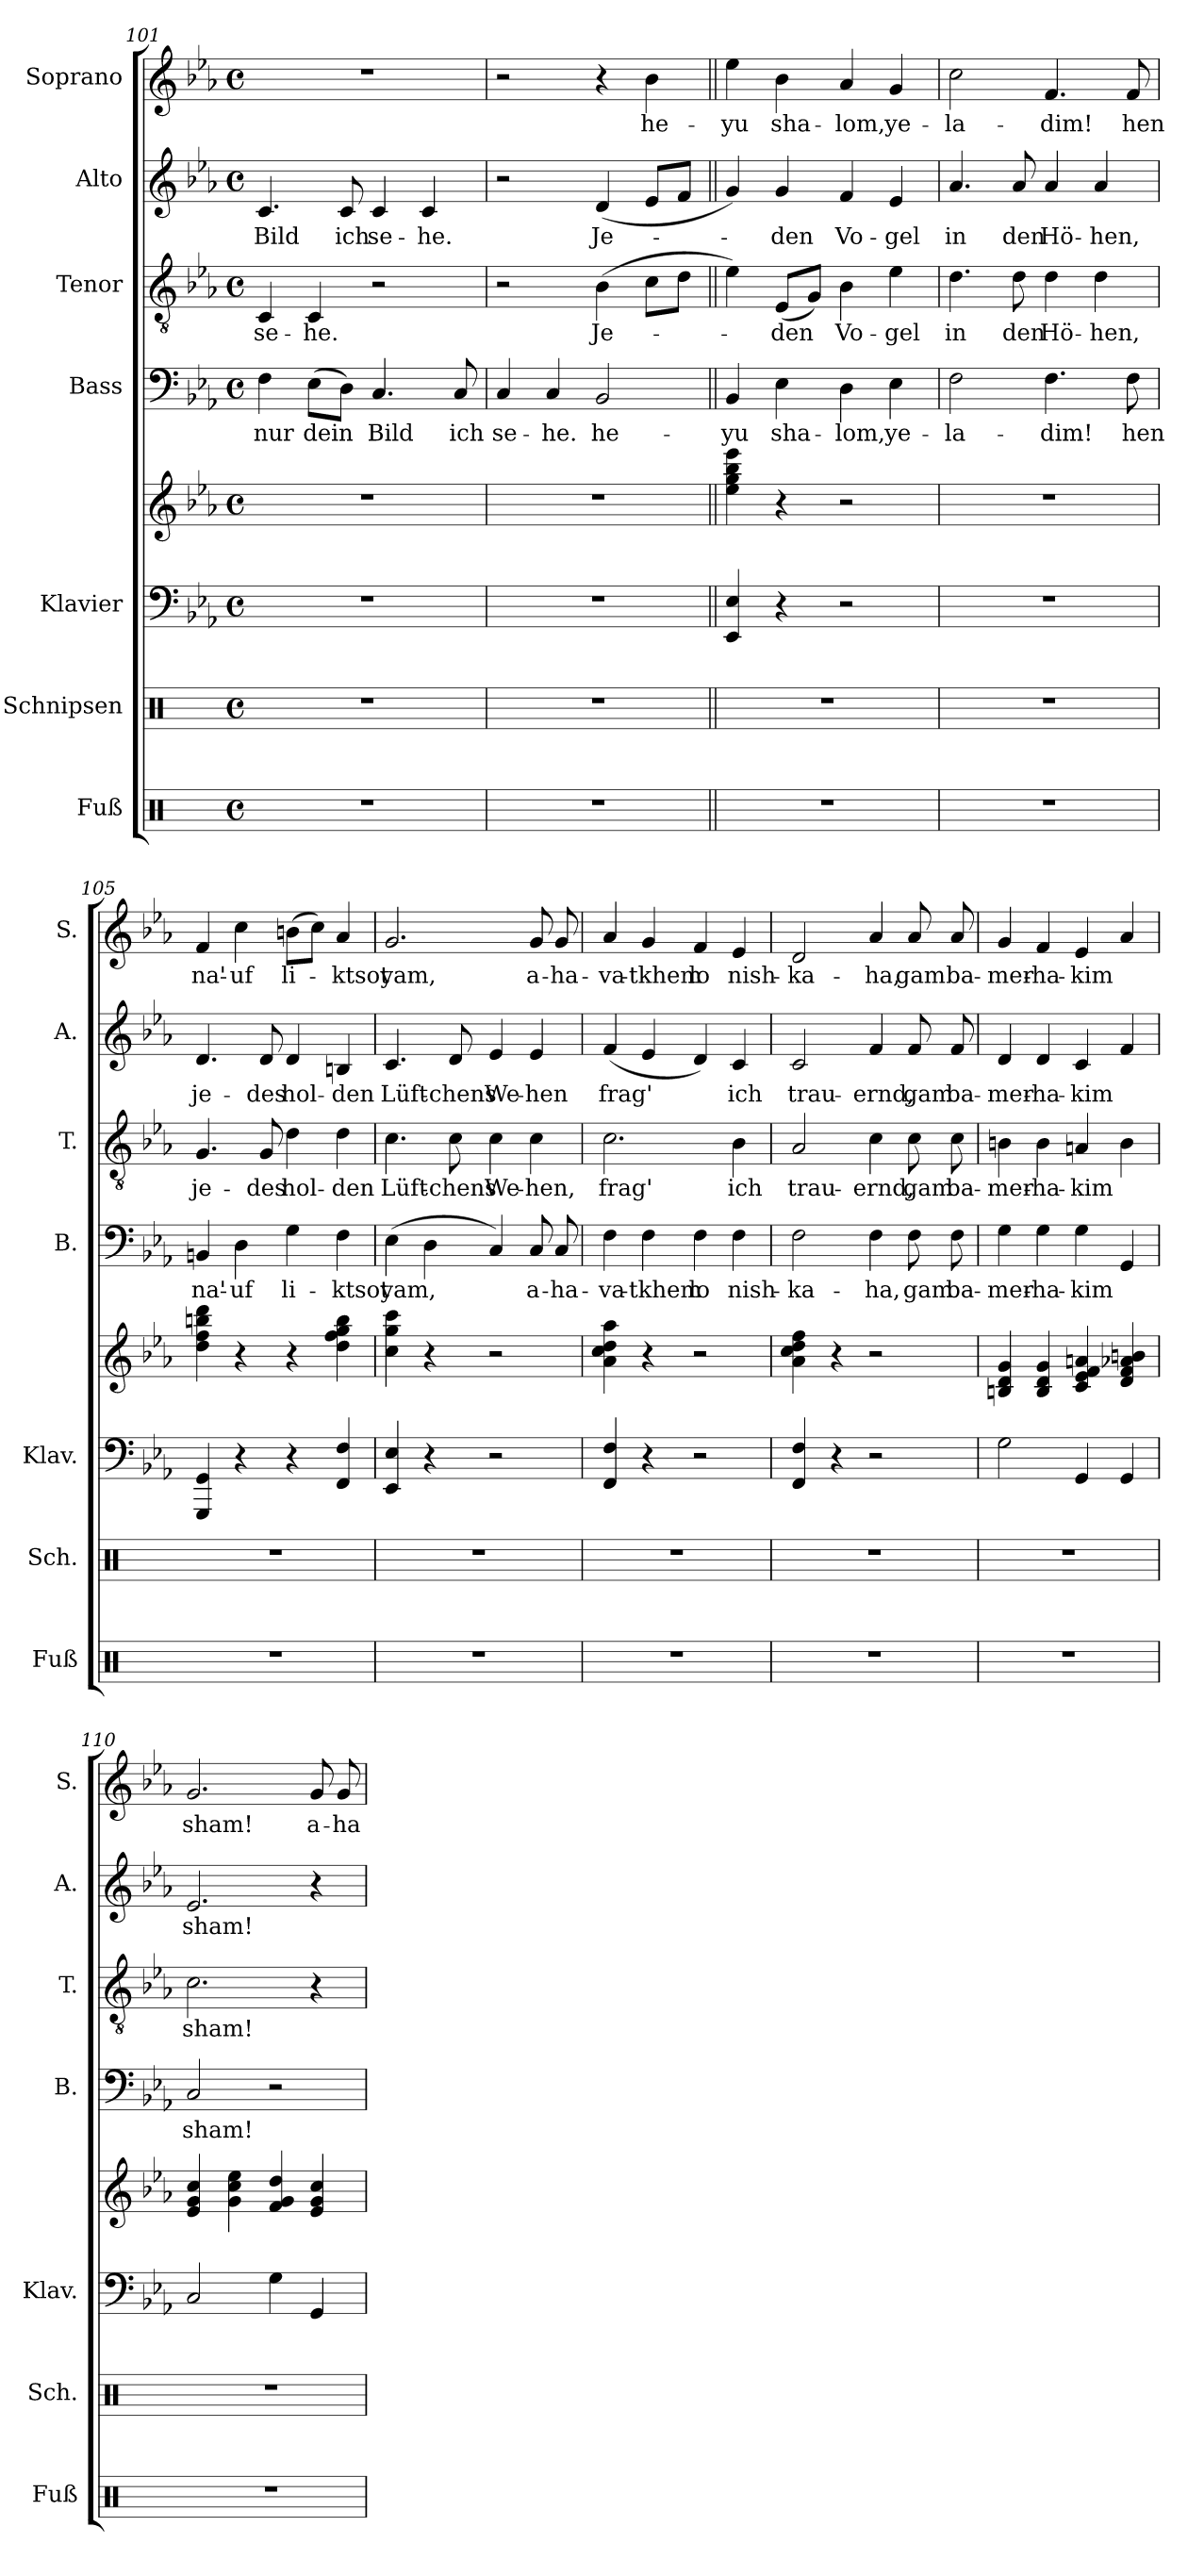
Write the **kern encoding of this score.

**kern	**kern	**kern	**kern	**kern	**text	**kern	**text	**kern	**text	**kern	**text
*part7	*part6	*part5	*part5	*part4	*part4	*part3	*part3	*part2	*part2	*part1	*part1
*staff8	*staff7	*staff6	*staff5	*staff4	*staff4	*staff3	*staff3	*staff2	*staff2	*staff1	*staff1
*I"Fuß	*I"Schnipsen	*I"Klavier	*	*I"Bass	*	*I"Tenor	*	*I"Alto	*	*I"Soprano	*
*I'Fuß	*I'Sch.	*I'Klav.	*	*I'B.	*	*I'T.	*	*I'A.	*	*I'S.	*
*clefX	*clefX	*clefF4	*clefG2	*clefF4	*	*clefGv2	*	*clefG2	*	*clefG2	*
*k[]	*k[]	*k[b-e-a-]	*k[b-e-a-]	*k[b-e-a-]	*	*k[b-e-a-]	*	*k[b-e-a-]	*	*k[b-e-a-]	*
*M4/4	*M4/4	*M4/4	*M4/4	*M4/4	*	*M4/4	*	*M4/4	*	*M4/4	*
*met(c)	*met(c)	*met(c)	*met(c)	*met(c)	*	*met(c)	*	*met(c)	*	*met(c)	*
=101	=101	=101	=101	=101	=101	=101	=101	=101	=101	=101	=101
!	!	!	!	!	!LO:LY:b	!	!LO:LY:b	!	!LO:LY:b	!	!
1r	1r	1r	1r	4F\	nur	4C/	se-	4.c/	Bild	1r	.
!	!	!	!	!	!LO:LY:b	!	!LO:LY:b	!	!	!	!
.	.	.	.	(8E-\L	dein	4C/	-he.	.	.	.	.
!	!	!	!	!	!	!	!	!	!LO:LY:b	!	!
.	.	.	.	8D\J)	.	.	.	8c/	ich	.	.
!	!	!	!	!	!LO:LY:b	!	!	!	!LO:LY:b	!	!
.	.	.	.	4.C/	Bild	2r	.	4c/	se-	.	.
!	!	!	!	!	!	!	!	!	!LO:LY:b	!	!
.	.	.	.	.	.	.	.	4c/	-he.	.	.
!	!	!	!	!	!LO:LY:b	!	!	!	!	!	!
.	.	.	.	8C/	ich	.	.	.	.	.	.
=102	=102	=102	=102	=102	=102	=102	=102	=102	=102	=102	=102
!	!	!	!	!	!LO:LY:b	!	!	!	!	!	!
1r	1r	1r	1r	4C/	se-	2r	.	2r	.	2r	.
!	!	!	!	!	!LO:LY:b	!	!	!	!	!	!
.	.	.	.	4C/	-he.	.	.	.	.	.	.
!	!	!	!	!	!LO:LY:b	!	!LO:LY:b	!	!LO:LY:b	!	!
.	.	.	.	2BB-/	he-	(4B-\	Je-	(4d/	Je-	4r	.
!	!	!	!	!	!	!	!	!	!	!	!LO:LY:b
.	.	.	.	.	.	8c\L	.	8e-/L	.	4b-\	he-
.	.	.	.	.	.	8d\J	.	8f/J	.	.	.
=103||	=103||	=103||	=103||	=103||	=103||	=103||	=103||	=103||	=103||	=103||	=103||
*	*	*	*	*	*	*	*	*	*	*MM120	*
!	!	!	!	!	!LO:LY:b	!	!	!	!	!	!LO:LY:b
1r	1r	4EE-/ 4E-/	4ee-\ 4gg\ 4bb-\ 4eee-\	4BB-/	-yu	4e-\)	.	4g/)	.	4ee-\	-yu
!	!	!	!	!	!LO:LY:b	!	!LO:LY:b	!	!LO:LY:b	!	!LO:LY:b
.	.	4r	4r	4E-\	sha-	(8E-/L	-den	4g/	-den	4b-\	sha-
.	.	.	.	.	.	8G/J)	.	.	.	.	.
!	!	!	!	!	!LO:LY:b	!	!LO:LY:b	!	!LO:LY:b	!	!LO:LY:b
.	.	2r	2r	4D\	-lom,	4B-\	Vo-	4f/	Vo-	4a-/	-lom,
!	!	!	!	!	!LO:LY:b	!	!LO:LY:b	!	!LO:LY:b	!	!LO:LY:b
.	.	.	.	4E-\	ye-	4e-\	-gel	4e-/	-gel	4g/	ye-
=104	=104	=104	=104	=104	=104	=104	=104	=104	=104	=104	=104
!	!	!	!	!	!LO:LY:b	!	!LO:LY:b	!	!LO:LY:b	!	!LO:LY:b
1r	1r	1r	1r	2F\	-la-	4.d\	in	4.a-/	in	2cc\	-la-
!	!	!	!	!	!	!	!LO:LY:b	!	!LO:LY:b	!	!
.	.	.	.	.	.	8d\	den	8a-/	den	.	.
!	!	!	!	!	!LO:LY:b	!	!LO:LY:b	!	!LO:LY:b	!	!LO:LY:b
.	.	.	.	4.F\	-dim!	4d\	Hö-	4a-/	Hö-	4.f/	-dim!
!	!	!	!	!	!	!	!LO:LY:b	!	!LO:LY:b	!	!
.	.	.	.	.	.	4d\	-hen,	4a-/	-hen,	.	.
!	!	!	!	!	!LO:LY:b	!	!	!	!	!	!LO:LY:b
.	.	.	.	8F\	hen	.	.	.	.	8f/	hen
=105	=105	=105	=105	=105	=105	=105	=105	=105	=105	=105	=105
!	!	!	!	!	!LO:LY:b	!	!LO:LY:b	!	!LO:LY:b	!	!LO:LY:b
1r	1r	4GGG/ 4GG/	4dd\ 4ff\ 4bbn\ 4ddd\	4BBn/	na'-	4.G/	je-	4.d/	je-	4f/	na'-
!	!	!	!	!	!LO:LY:b	!	!	!	!	!	!LO:LY:b
.	.	4r	4r	4D\	-uf	.	.	.	.	4cc\	-uf
!	!	!	!	!	!	!	!LO:LY:b	!	!LO:LY:b	!	!
.	.	.	.	.	.	8G/	-des	8d/	-des	.	.
!	!	!	!	!	!LO:LY:b	!	!LO:LY:b	!	!LO:LY:b	!	!LO:LY:b
.	.	4r	4r	4G\	li-	4d\	hol-	4d/	hol-	(8bn\L	li-
.	.	.	.	.	.	.	.	.	.	8cc\J)	.
!	!	!	!	!	!LO:LY:b	!	!LO:LY:b	!	!LO:LY:b	!	!LO:LY:b
.	.	4FF/ 4F/	4dd\ 4ff\ 4gg\ 4bb\	4F\	-ktsot	4d\	-den	4Bn/	-den	4a-/	-ktsot
=106	=106	=106	=106	=106	=106	=106	=106	=106	=106	=106	=106
!	!	!	!	!	!LO:LY:b	!	!LO:LY:b	!	!LO:LY:b	!	!LO:LY:b
1r	1r	4EE-/ 4E-/	4cc\ 4gg\ 4ccc\	(4E-\	yam,	4.c\	Lüft-	4.c/	Lüft-	2.g/	yam,
.	.	4r	4r	4D\	.	.	.	.	.	.	.
!	!	!	!	!	!	!	!LO:LY:b	!	!LO:LY:b	!	!
.	.	.	.	.	.	8c\	-chens	8d/	-chens	.	.
!	!	!	!	!	!	!	!LO:LY:b	!	!LO:LY:b	!	!
.	.	2r	2r	4C/)	.	4c\	We-	4e-/	We-	.	.
!	!	!	!	!	!LO:LY:b	!	!LO:LY:b	!	!LO:LY:b	!	!LO:LY:b
.	.	.	.	8C/	a-	4c\	-hen,	4e-/	-hen	8g/	a-
!	!	!	!	!	!LO:LY:b	!	!	!	!	!	!LO:LY:b
.	.	.	.	8C/	-ha-	.	.	.	.	8g/	-ha-
=107	=107	=107	=107	=107	=107	=107	=107	=107	=107	=107	=107
!	!	!	!	!	!LO:LY:b	!	!LO:LY:b	!	!LO:LY:b	!	!LO:LY:b
1r	1r	4FF/ 4F/	4a-\ 4cc\ 4dd\ 4aa-\	4F\	-va-	2.c\	frag'	(4f/	frag'	4a-/	-va-
!	!	!	!	!	!LO:LY:b	!	!	!	!	!	!LO:LY:b
.	.	4r	4r	4F\	-tkhem	.	.	4e-/	.	4g/	-tkhem
!	!	!	!	!	!LO:LY:b	!	!	!	!	!	!LO:LY:b
.	.	2r	2r	4F\	lo	.	.	4d/)	.	4f/	lo
!	!	!	!	!	!LO:LY:b	!	!LO:LY:b	!	!LO:LY:b	!	!LO:LY:b
.	.	.	.	4F\	nish-	4B-\	ich	4c/	ich	4e-/	nish-
=108	=108	=108	=108	=108	=108	=108	=108	=108	=108	=108	=108
!	!	!	!	!	!LO:LY:b	!	!LO:LY:b	!	!LO:LY:b	!	!LO:LY:b
1r	1r	4FF/ 4F/	4a-\ 4cc\ 4dd\ 4ff\	2F\	-ka-	2A-/	trau-	2c/	trau-	2d/	-ka-
.	.	4r	4r	.	.	.	.	.	.	.	.
!	!	!	!	!	!LO:LY:b	!	!LO:LY:b	!	!LO:LY:b	!	!LO:LY:b
.	.	2r	2r	4F\	-ha,	4c\	-ernd,	4f/	-ernd,	4a-/	-ha,
!	!	!	!	!	!LO:LY:b	!	!LO:LY:b	!	!LO:LY:b	!	!LO:LY:b
.	.	.	.	8F\	gam	8c\	gam	8f/	gam	8a-/	gam
!	!	!	!	!	!LO:LY:b	!	!LO:LY:b	!	!LO:LY:b	!	!LO:LY:b
.	.	.	.	8F\	ba-	8c\	ba-	8f/	ba-	8a-/	ba-
=109	=109	=109	=109	=109	=109	=109	=109	=109	=109	=109	=109
!	!	!	!	!	!LO:LY:b	!	!LO:LY:b	!	!LO:LY:b	!	!LO:LY:b
1r	1r	2G\	4Bn/ 4d/ 4g/	4G\	-mer-	4Bn\	-mer-	4d/	-mer-	4g/	-mer-
!	!	!	!	!	!LO:LY:b	!	!LO:LY:b	!	!LO:LY:b	!	!LO:LY:b
.	.	.	4B/ 4d/ 4g/	4G\	-ha-	4B\	-ha-	4d/	-ha-	4f/	-ha-
!	!	!	!	!	!LO:LY:b	!	!LO:LY:b	!	!LO:LY:b	!	!LO:LY:b
.	.	4GG/	4c/ 4e-/ 4f/ 4an/	4G\	-kim	4An/	-kim	4c/	-kim	4e-/	-kim
.	.	4GG/	4d/ 4f/ 4a-X/ 4bn/	4GG/	.	4B\	.	4f/	.	4a-/	.
=110	=110	=110	=110	=110	=110	=110	=110	=110	=110	=110	=110
!	!	!	!	!	!LO:LY:b	!	!LO:LY:b	!	!LO:LY:b	!	!LO:LY:b
1r	1r	2C/	4e-/ 4g/ 4cc/	2C/	sham!	2.c\	sham!	2.e-/	sham!	2.g/	sham!
.	.	.	4g\ 4cc\ 4ee-\	.	.	.	.	.	.	.	.
.	.	4G\	4f/ 4g/ 4dd/	2r	.	.	.	.	.	.	.
!	!	!	!	!	!	!	!	!	!	!	!LO:LY:b
.	.	4GG/	4e-/ 4g/ 4cc/	.	.	4r	.	4r	.	8g/	a-
!	!	!	!	!	!	!	!	!	!	!	!LO:LY:b
.	.	.	.	.	.	.	.	.	.	8g/	-ha-
=	=	=	=	=	=	=	=	=	=	=	=
*-	*-	*-	*-	*-	*-	*-	*-	*-	*-	*-	*-
